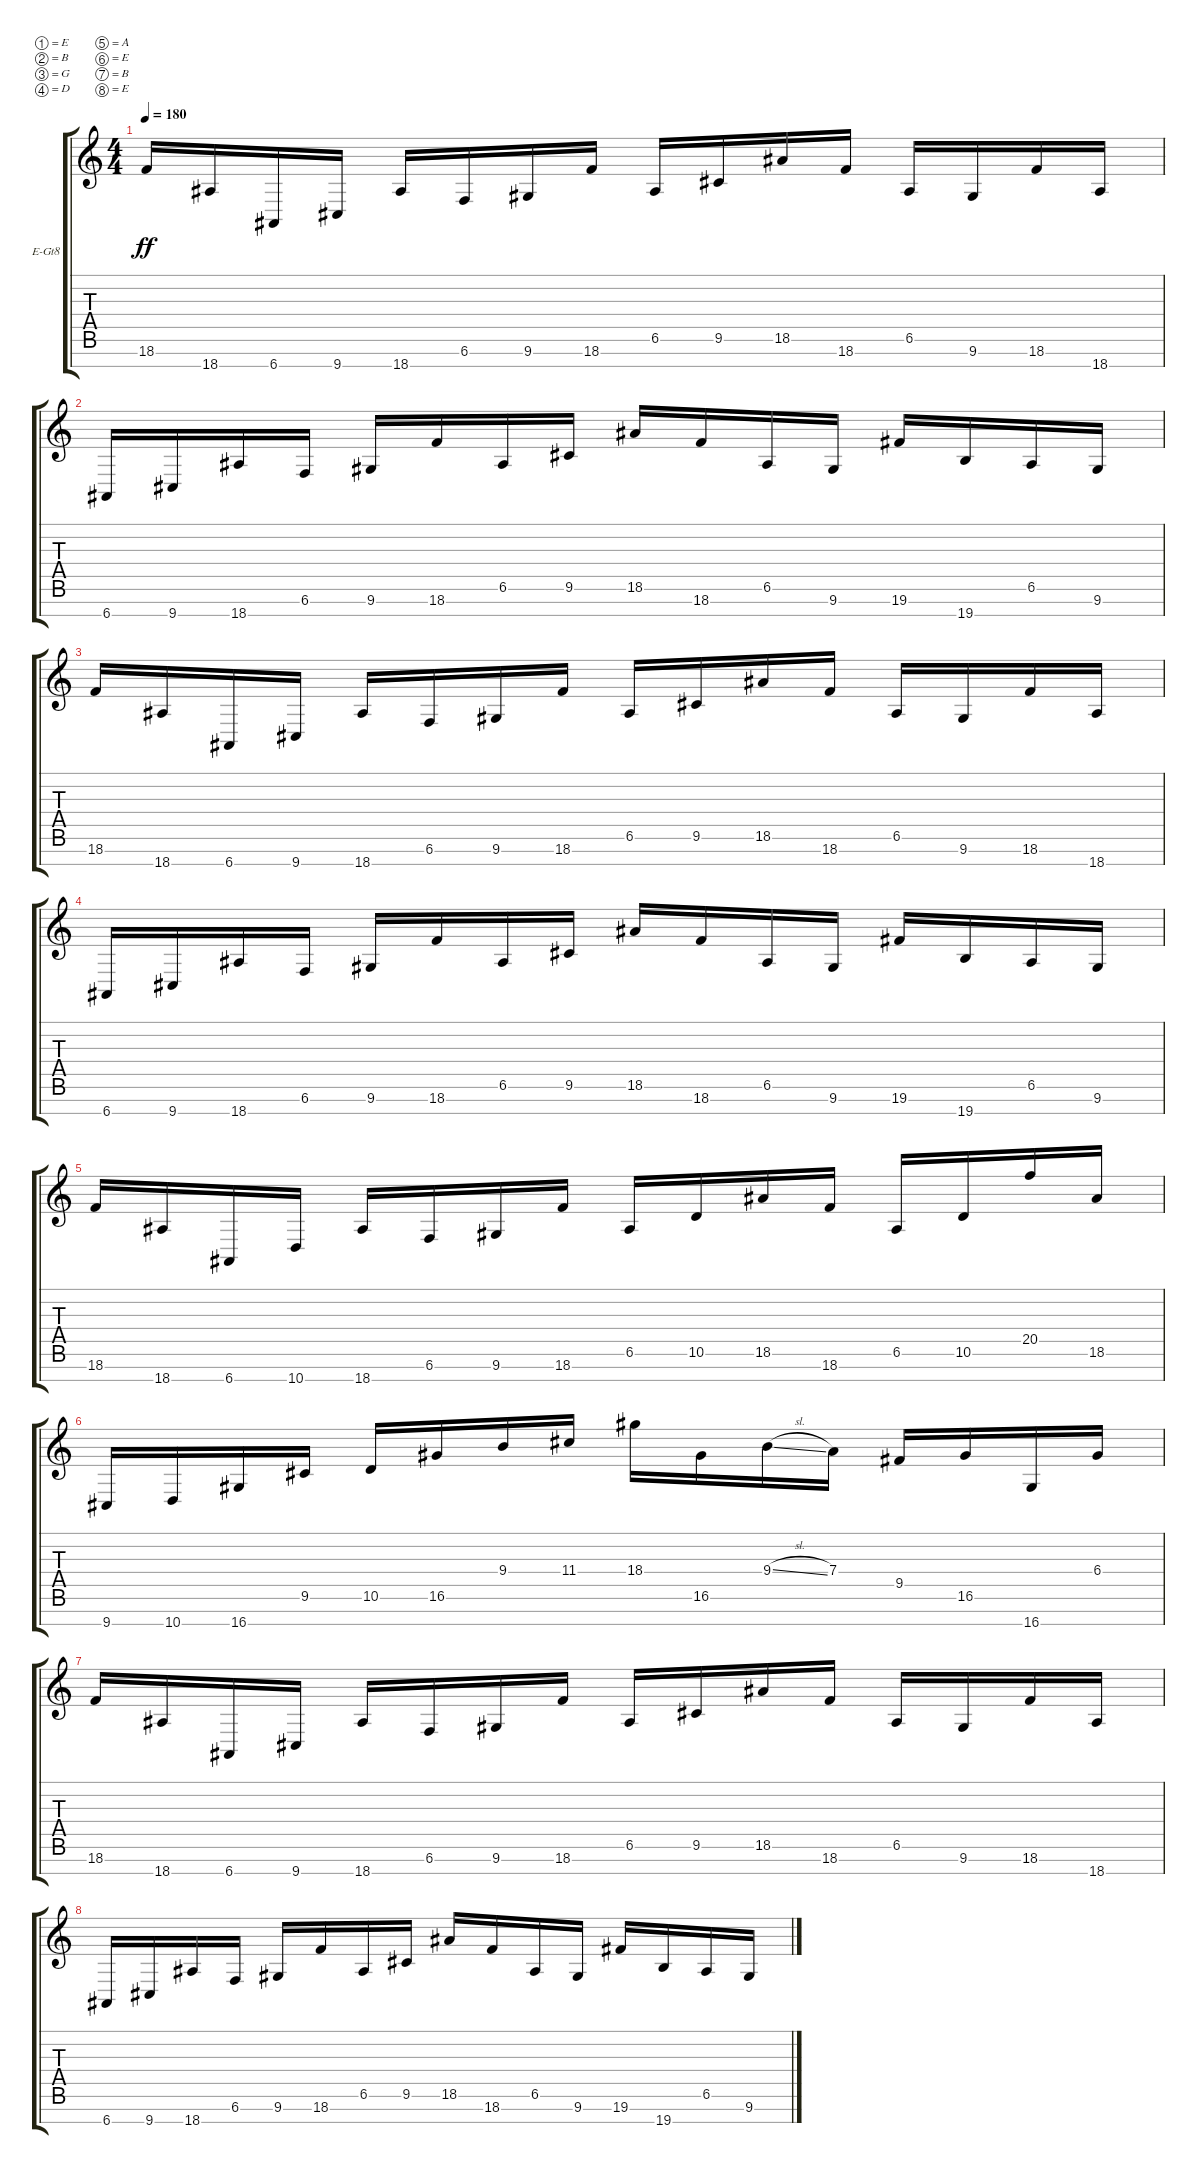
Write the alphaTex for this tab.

\defaultSystemsLayout 4
\bracketExtendMode groupsimilarinstruments
\firstSystemTrackNameOrientation horizontal
\otherSystemsTrackNameOrientation horizontal
\track ("Guitar 1" "E-Gt8") {instrument electricguitarclean}
\staff {score tabs}
\tuning (E4 B3 G3 D3 A2 E2 B1 E1)
\ts (4 4)
\tempo 180
\clef g2
\ks c
18.7.16{dy ff} 18.8.16 6.8.16 9.8.16 18.8.16 6.7.16 9.7.16 18.7.16 6.6.16 9.6.16 18.6.16 18.7.16 6.6.16 9.7.16 18.7.16 18.8.16 |
6.8.16 9.8.16 18.8.16 6.7.16 9.7.16 18.7.16 6.6.16 9.6.16 18.6.16 18.7.16 6.6.16 9.7.16 19.7.16 19.8.16 6.6.16 9.7.16 |
18.7.16 18.8.16 6.8.16 9.8.16 18.8.16 6.7.16 9.7.16 18.7.16 6.6.16 9.6.16 18.6.16 18.7.16 6.6.16 9.7.16 18.7.16 18.8.16 |
6.8.16 9.8.16 18.8.16 6.7.16 9.7.16 18.7.16 6.6.16 9.6.16 18.6.16 18.7.16 6.6.16 9.7.16 19.7.16 19.8.16 6.6.16 9.7.16 |
18.7.16 18.8.16 6.8.16 10.8.16 18.8.16 6.7.16 9.7.16 18.7.16 6.6.16 10.6.16 18.6.16 18.7.16 6.6.16 10.6.16 20.5.16 18.6.16 |
9.8.16 10.8.16 16.8.16 9.6.16 10.6.16 16.6.16 9.4.16 11.4.16 18.4.16 16.6.16 9.4{sl}.16 7.4.16 9.5.16 16.6.16 16.8.16 6.4.16 |
18.7.16 18.8.16 6.8.16 9.8.16 18.8.16 6.7.16 9.7.16 18.7.16 6.6.16 9.6.16 18.6.16 18.7.16 6.6.16 9.7.16 18.7.16 18.8.16 |
6.8.16 9.8.16 18.8.16 6.7.16 9.7.16 18.7.16 6.6.16 9.6.16 18.6.16 18.7.16 6.6.16 9.7.16 19.7.16 19.8.16 6.6.16 9.7.16
